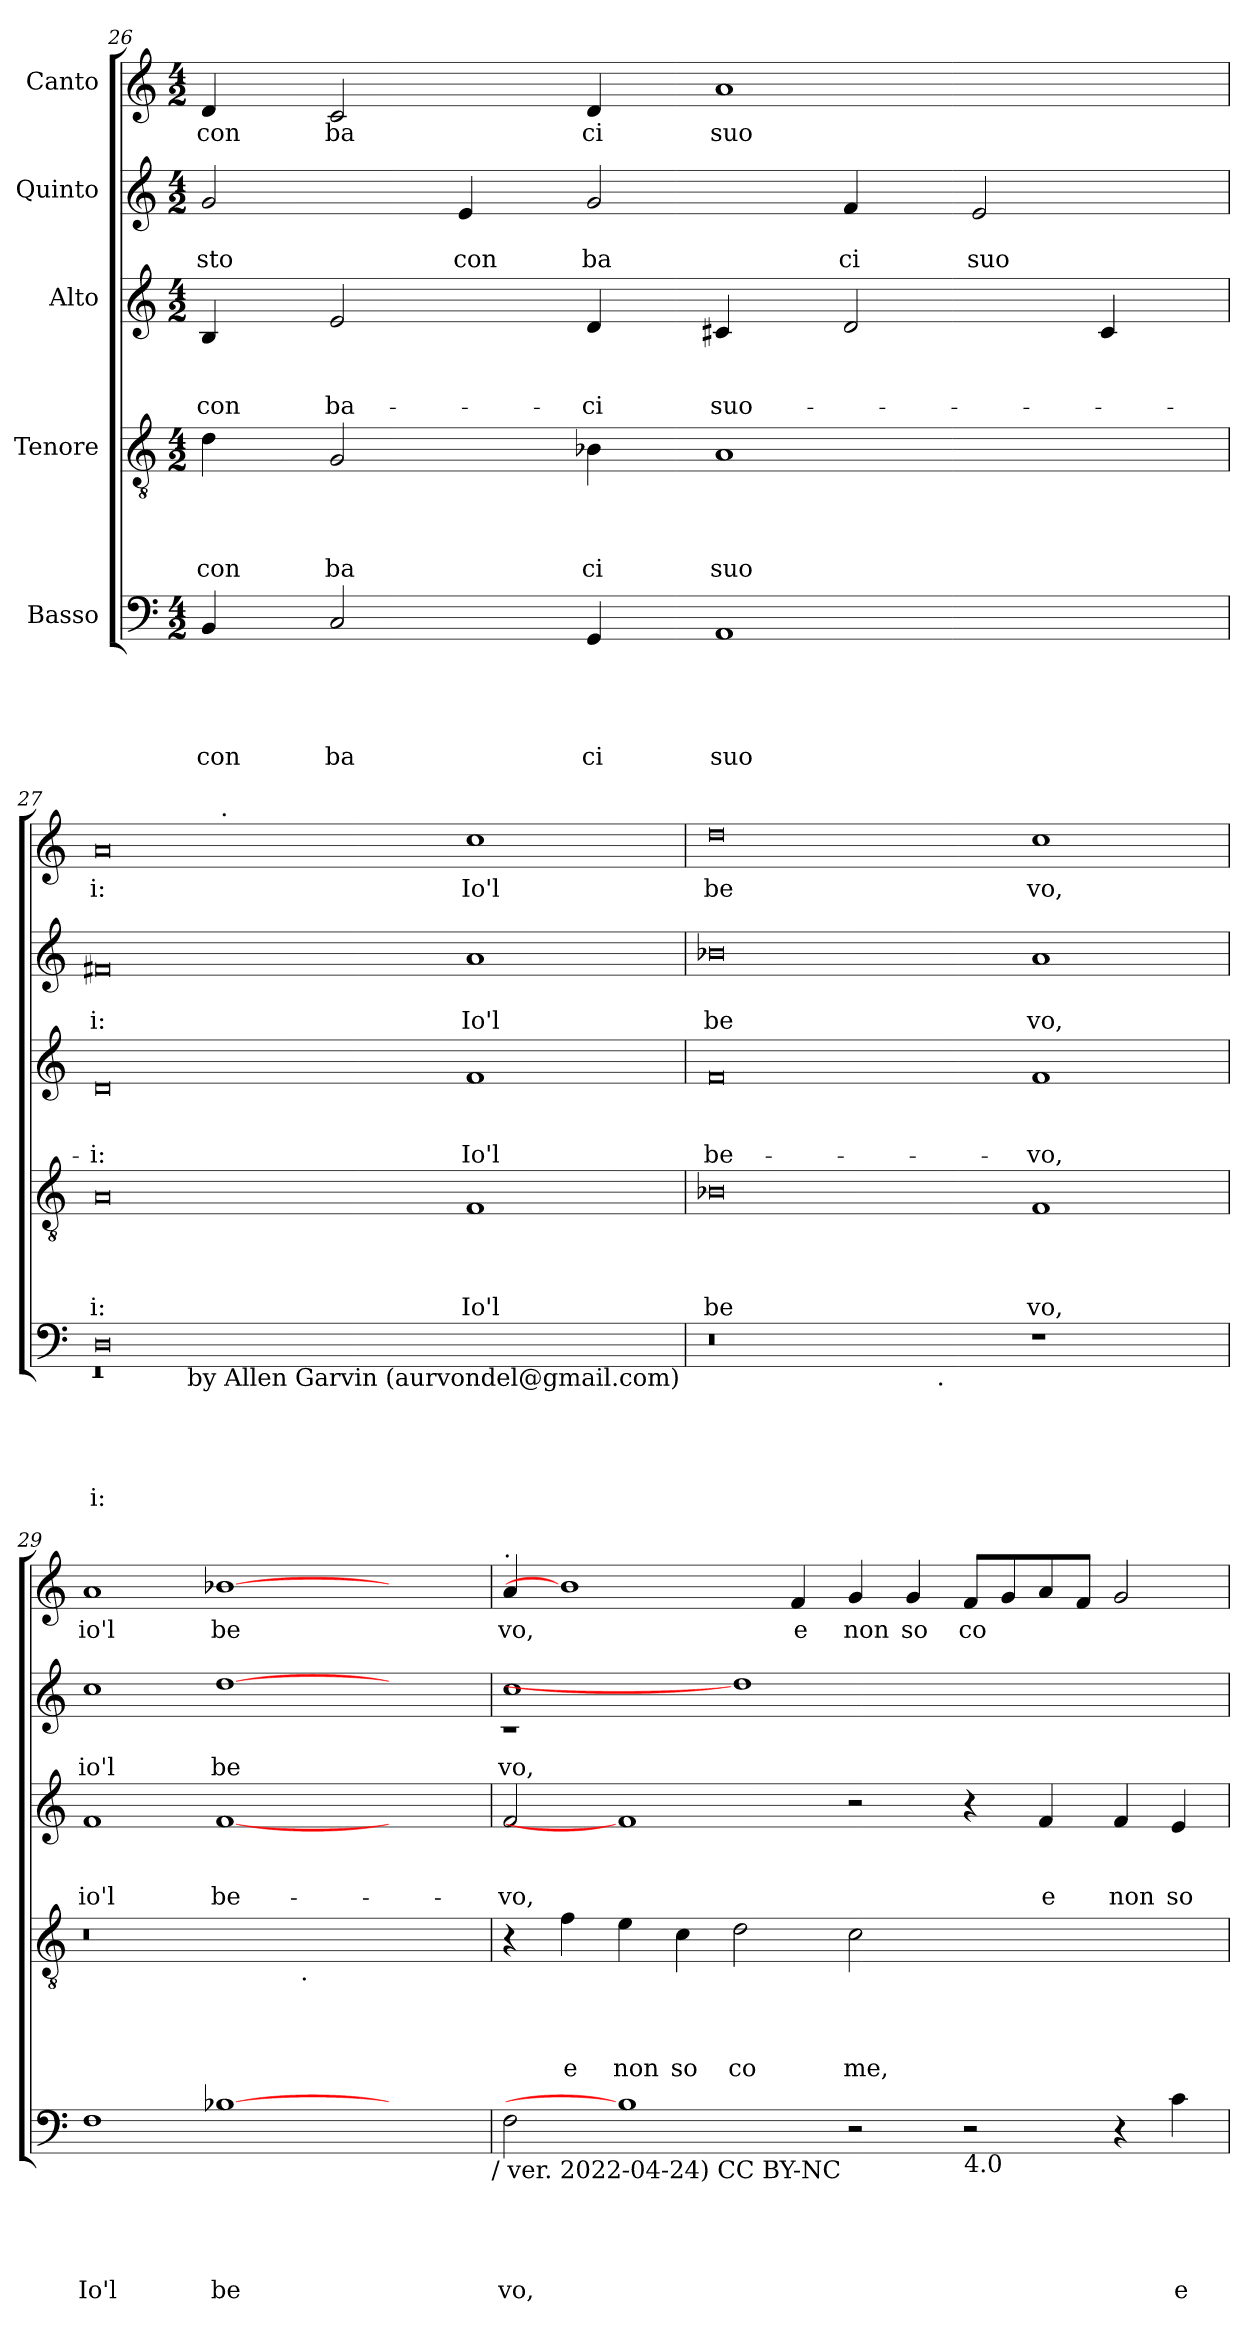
**kern	**text	**text	**text	**text	**text	**kern	**text	**text	**text	**text	**kern	**text	**text	**text	**kern	**text	**text	**kern	**text
*part5	*part5	*part5	*part5	*part5	*part5	*part4	*part4	*part4	*part4	*part4	*part3	*part3	*part3	*part3	*part2	*part2	*part2	*part1	*part1
*staff5	*staff5	*staff5	*staff5	*staff5	*staff5	*staff4	*staff4	*staff4	*staff4	*staff4	*staff3	*staff3	*staff3	*staff3	*staff2	*staff2	*staff2	*staff1	*staff1
*I"Basso	*	*	*	*	*	*I"Tenore	*	*	*	*	*I"Alto	*	*	*	*I"Quinto	*	*	*I"Canto	*
!!LO:LB:g=z
*clefF4	*	*	*	*	*	*clefGv2	*	*	*	*	*clefG2	*	*	*	*clefG2	*	*	*clefG2	*
*k[]	*	*	*	*	*	*k[]	*	*	*	*	*k[]	*	*	*	*k[]	*	*	*k[]	*
*C:	*	*	*	*	*	*C:	*	*	*	*	*C:	*	*	*	*C:	*	*	*C:	*
*M4/2	*	*	*	*	*	*M4/2	*	*	*	*	*M4/2	*	*	*	*M4/2	*	*	*M4/2	*
=26	=26	=26	=26	=26	=26	=26	=26	=26	=26	=26	=26	=26	=26	=26	=26	=26	=26	=26	=26
!	!	!	!	!	!LO:LY:b	!	!	!	!	!LO:LY:b	!	!	!	!LO:LY:b	!	!	!LO:LY:b	!	!LO:LY:b
4BB/	.	.	.	.	con	4d\	.	.	.	con	4B/	.	.	con	2g/	.	sto	4d/	con
!	!	!	!	!	!LO:LY:b	!	!	!	!	!LO:LY:b	!	!	!	!LO:LY:b	!	!	!	!	!LO:LY:b
2C/	.	.	.	.	ba	2G/	.	.	.	ba	2e/	.	.	ba-	.	.	.	2c/	ba
!	!	!	!	!	!	!	!	!	!	!	!	!	!	!	!	!	!LO:LY:b	!	!
.	.	.	.	.	.	.	.	.	.	.	.	.	.	.	4e/	.	con	.	.
!	!	!	!	!	!LO:LY:b	!	!	!	!	!LO:LY:b	!	!	!	!LO:LY:b	!	!	!LO:LY:b	!	!LO:LY:b
4GG/	.	.	.	.	ci	4B-X\	.	.	.	ci	4d/	.	.	-ci	2g/	.	ba	4d/	ci
!	!	!	!	!	!LO:LY:b	!	!	!	!	!LO:LY:b	!	!	!	!LO:LY:b	!	!	!	!	!LO:LY:b
1AA	.	.	.	.	suo	1A	.	.	.	suo	4c#X/	.	.	suo-	.	.	.	1a	suo
!	!	!	!	!	!	!	!	!	!	!	!	!	!	!	!	!	!LO:LY:b	!	!
.	.	.	.	.	.	.	.	.	.	.	2d/	.	.	.	4f/	.	ci	.	.
!	!	!	!	!	!	!	!	!	!	!	!	!	!	!	!	!	!LO:LY:b	!	!
.	.	.	.	.	.	.	.	.	.	.	.	.	.	.	2e/	.	suo	.	.
.	.	.	.	.	.	.	.	.	.	.	4c#/	.	.	.	.	.	.	.	.
=27	=27	=27	=27	=27	=27	=27	=27	=27	=27	=27	=27	=27	=27	=27	=27	=27	=27	=27	=27
*^	*	*	*	*	*	*	*	*	*	*	*	*	*	*	*	*	*	*	*
!LO:TX:b:t=Typeset	!	!	!	!	!	!	!	!	!	!	!	!	!	!	!	!	!	!	!	!
!	!	!	!	!	!	!LO:LY:b	!	!	!	!	!LO:LY:b	!	!	!	!LO:LY:b	!	!	!LO:LY:b	!	!LO:LY:b
*^	*^	*	*	*	*	*	*	*	*	*	*	*	*	*	*	*	*	*	*^	*
0ryy	0D	0r	2ryy	.	.	.	.	i:	0A	.	.	.	i:	0d	.	.	-i:	0f#X	.	i:	0a	2ryy	i:
!	!	!	!LO:TX:b:t=by Allen Garvin (aurvondel@gmail.com)	!	!	!	!	!	!	!	!	!	!	!	!	!	!	!	!	!	!	!	!
.	.	.	1ryy	.	.	.	.	.	.	.	.	.	.	.	.	.	.	.	.	.	.	16.ryy	.
!	!	!	!	!	!	!	!	!	!	!	!	!	!	!	!	!	!	!	!	!	!	!LO:TX:a:t=.	!
.	.	.	.	.	.	.	.	.	.	.	.	.	.	.	.	.	.	.	.	.	.	1ryy	.
.	.	.	1.ryy	.	.	.	.	.	.	.	.	.	.	.	.	.	.	.	.	.	.	.	.
.	.	.	.	.	.	.	.	.	.	.	.	.	.	.	.	.	.	.	.	.	.	1ryy	.
!	!	!	!	!	!	!	!	!	!	!	!	!	!LO:LY:b	!	!	!	!LO:LY:b	!	!	!LO:LY:b	!	!	!LO:LY:b
1ryy	1ryy	1ryy	.	.	.	.	.	.	1F	.	.	.	Io'l	1f	.	.	Io'l	1a	.	Io'l	1cc	.	Io'l
.	.	.	.	.	.	.	.	.	.	.	.	.	.	.	.	.	.	.	.	.	.	4ryy	.
.	.	.	.	.	.	.	.	.	.	.	.	.	.	.	.	.	.	.	.	.	.	8ryy	.
.	.	.	.	.	.	.	.	.	.	.	.	.	.	.	.	.	.	.	.	.	.	32ryy	.
=28	=28	=28	=28	=28	=28	=28	=28	=28	=28	=28	=28	=28	=28	=28	=28	=28	=28	=28	=28	=28	=28	=28	=28
!	!	!	!	!	!	!	!	!	!	!	!	!	!LO:LY:b	!	!	!	!LO:LY:b	!	!	!LO:LY:b	!	!	!LO:LY:b
*	*v	*v	*v	*	*	*	*	*	*	*	*	*	*	*	*	*	*	*	*	*	*v	*v	*
0r	1ryy	.	.	.	.	.	0B-X	.	.	.	be	0f	.	.	be-	0b-X	.	be	0dd	be
.	4...ryy	.	.	.	.	.	.	.	.	.	.	.	.	.	.	.	.	.	.	.
!	!LO:TX:b:t=.	!	!	!	!	!	!	!	!	!	!	!	!	!	!	!	!	!	!	!
.	1ryy	.	.	.	.	.	.	.	.	.	.	.	.	.	.	.	.	.	.	.
!	!	!	!	!	!	!	!	!	!	!	!LO:LY:b	!	!	!	!LO:LY:b	!	!	!LO:LY:b	!	!LO:LY:b
1r	.	.	.	.	.	.	1F	.	.	.	vo,	1f	.	.	-vo,	1a	.	vo,	1cc	vo,
.	2ryy	.	.	.	.	.	.	.	.	.	.	.	.	.	.	.	.	.	.	.
.	32ryy	.	.	.	.	.	.	.	.	.	.	.	.	.	.	.	.	.	.	.
=29	=29	=29	=29	=29	=29	=29	=29	=29	=29	=29	=29	=29	=29	=29	=29	=29	=29	=29	=29	=29
!LO:TX:b:t=(orig. 2022-04-24	!	!	!	!	!	!	!	!	!	!	!	!	!	!	!	!	!	!	!	!
!	!	!	!	!	!	!LO:LY:b	!	!	!	!	!	!	!	!	!LO:LY:b	!	!	!LO:LY:b	!	!LO:LY:b
*v	*v	*	*	*	*	*	*^	*	*	*	*	*	*	*	*	*	*	*	*	*
1F	.	.	.	.	Io'l	0r	1ryy	.	.	.	.	1f	.	.	io'l	1cc	.	io'l	1a	io'l
!	!	!	!	!	!LO:LY:b	!	!	!	!	!	!	!	!	!	!LO:LY:b	!	!	!LO:LY:b	!	!LO:LY:b
[1B-X	.	.	.	.	be	.	4...ryy	.	.	.	.	[1f	.	.	be-	[1dd	.	be	[1b-X	be
!	!	!	!	!	!	!	!LO:TX:b:t=.	!	!	!	!	!	!	!	!	!	!	!	!	!
.	.	.	.	.	.	.	1ryy	.	.	.	.	.	.	.	.	.	.	.	.	.
2ryy	.	.	.	.	.	2ryy	.	.	.	.	.	2ryy	.	.	.	2ryy	.	.	2ryy	.
.	.	.	.	.	.	.	32ryy	.	.	.	.	.	.	.	.	.	.	.	.	.
!LO:TX:b:t=/ ver. 2022-04-24) CC BY-NC	!	!	!	!	!	!	!	!	!	!	!	!	!	!	!	!	!	!	!	!
=30	=30	=30	=30	=30	=30	=30	=30	=30	=30	=30	=30	=30	=30	=30	=30	=30	=30	=30	=30	=30
*	*	*	*	*	*	*	*	*	*	*	*	*	*	*	*	*^	*	*	*	*
!	!	!	!	!	!	!	!	!	!	!	!	!	!	!	!	!	!	!	!	!LO:TX:a:t=.	!
!	!	!	!	!	!LO:LY:b	!	!	!	!	!	!	!	!	!	!LO:LY:b	!	!LO:N:vis=1	!	!LO:LY:b	!	!LO:LY:b
*	*	*	*	*	*	*v	*v	*	*	*	*	*	*	*	*	*	*	*	*	*	*
2F\	.	.	.	.	vo,	4r	.	.	.	.	2f/	.	.	-vo,	1cc	0rc	.	vo,	4a/	vo,
!	!	!	!	!	!	!	!	!	!	!LO:LY:b	!	!	!	!	!	!	!	!	!	!
.	.	.	.	.	.	4f\	.	.	.	e	.	.	.	.	.	.	.	.	1b-]	.
!	!	!	!	!	!	!	!	!	!	!LO:LY:b	!	!	!	!	!	!	!	!	!	!
1B-]	.	.	.	.	.	4e\	.	.	.	non	1f]	.	.	.	.	.	.	.	.	.
!	!	!	!	!	!	!	!	!	!	!LO:LY:b	!	!	!	!	!	!	!	!	!	!
.	.	.	.	.	.	4c\	.	.	.	so	.	.	.	.	.	.	.	.	.	.
!	!	!	!	!	!	!	!	!	!	!LO:LY:b	!	!	!	!	!	!	!	!	!	!
.	.	.	.	.	.	2d\	.	.	.	co	.	.	.	.	1dd]	.	.	.	.	.
!	!	!	!	!	!	!	!	!	!	!	!	!	!	!	!	!	!	!	!	!LO:LY:b
.	.	.	.	.	.	.	.	.	.	.	.	.	.	.	.	.	.	.	4f/	e
!	!	!	!	!	!	!	!	!	!	!LO:LY:b	!	!	!	!	!	!	!	!	!	!LO:LY:b
2r	.	.	.	.	.	2c\	.	.	.	me,	2r	.	.	.	.	.	.	.	4g/	non
!	!	!	!	!	!	!	!	!	!	!	!	!	!	!	!	!	!	!	!	!LO:LY:b
.	.	.	.	.	.	.	.	.	.	.	.	.	.	.	.	.	.	.	4g/	so
!LO:TX:b:t=4.0	!	!	!	!	!	!	!	!	!	!	!	!	!	!	!	!	!	!	!	!
!	!	!	!	!	!	!	!	!	!	!	!	!	!	!	!	!	!	!	!	!LO:LY:b
2r	.	.	.	.	.	1ryy	.	.	.	.	4r	.	.	.	1ryy	1ryy	.	.	8f/L	co
.	.	.	.	.	.	.	.	.	.	.	.	.	.	.	.	.	.	.	8g/	.
!	!	!	!	!	!	!	!	!	!	!	!	!	!	!LO:LY:b	!	!	!	!	!	!
.	.	.	.	.	.	.	.	.	.	.	4f/	.	.	e	.	.	.	.	8a/	.
.	.	.	.	.	.	.	.	.	.	.	.	.	.	.	.	.	.	.	8f/J	.
!	!	!	!	!	!	!	!	!	!	!	!	!	!	!LO:LY:b	!	!	!	!	!	!
4r	.	.	.	.	.	.	.	.	.	.	4f/	.	.	non	.	.	.	.	2g/	.
!	!	!	!	!	!LO:LY:b	!	!	!	!	!	!	!	!	!LO:LY:b	!	!	!	!	!	!
4c\	.	.	.	.	e	.	.	.	.	.	4e/	.	.	so	.	.	.	.	.	.
*	*	*	*	*	*	*	*	*	*	*	*	*	*	*	*v	*v	*	*	*	*
=	=	=	=	=	=	=	=	=	=	=	=	=	=	=	=	=	=	=	=
*-	*-	*-	*-	*-	*-	*-	*-	*-	*-	*-	*-	*-	*-	*-	*-	*-	*-	*-	*-
